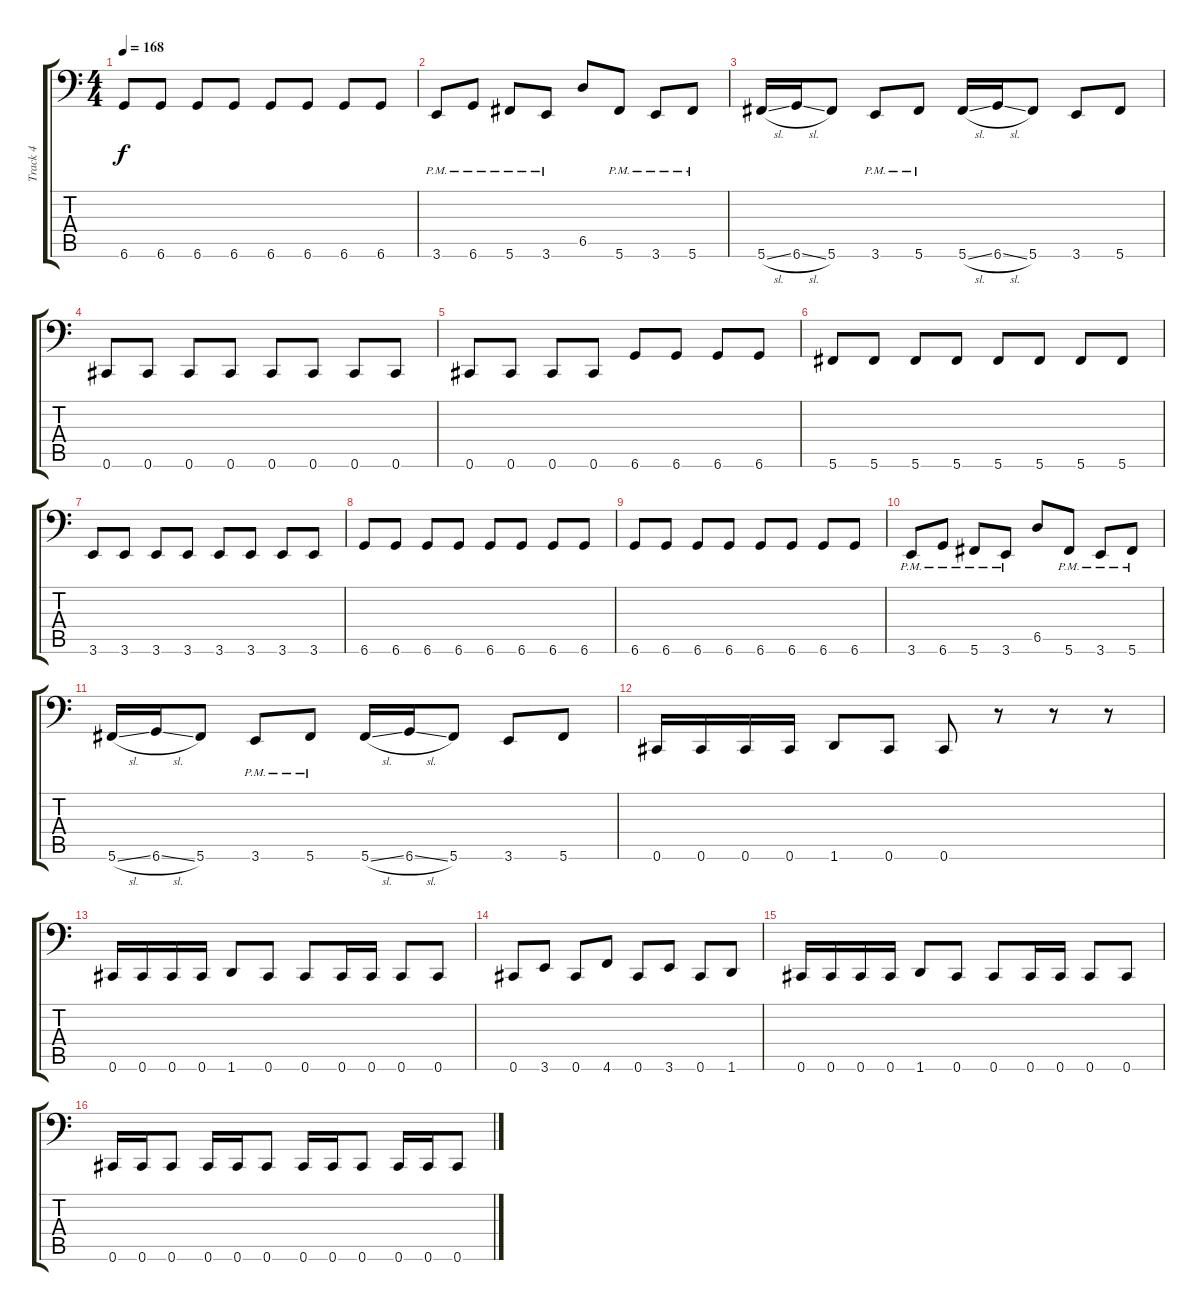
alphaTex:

\track ("Track 4" "Track 4") {instrument electricbasspick}
\staff {score tabs}
\tuning (Eb3 Bb2 Gb2 Db2 Ab1 Db1) {hide}
\ts (4 4)
\tempo 168
\clef f4
\ks c
6.6.8{dy f} 6.6.8 6.6.8 6.6.8 6.6.8 6.6.8 6.6.8 6.6.8 |
3.6{pm}.8 6.6{pm}.8 5.6{pm}.8 3.6{pm}.8 6.5.8 5.6{pm}.8 3.6{pm}.8 5.6{pm}.8 |
5.6{sl}.16 6.6{sl}.16 5.6.8 3.6{pm}.8 5.6{pm}.8 5.6{sl}.16 6.6{sl}.16 5.6.8 3.6.8 5.6.8 |
0.6.8 0.6.8 0.6.8 0.6.8 0.6.8 0.6.8 0.6.8 0.6.8 |
0.6.8 0.6.8 0.6.8 0.6.8 6.6.8 6.6.8 6.6.8 6.6.8 |
5.6.8 5.6.8 5.6.8 5.6.8 5.6.8 5.6.8 5.6.8 5.6.8 |
3.6.8 3.6.8 3.6.8 3.6.8 3.6.8 3.6.8 3.6.8 3.6.8 |
6.6.8 6.6.8 6.6.8 6.6.8 6.6.8 6.6.8 6.6.8 6.6.8 |
6.6.8 6.6.8 6.6.8 6.6.8 6.6.8 6.6.8 6.6.8 6.6.8 |
3.6{pm}.8 6.6{pm}.8 5.6{pm}.8 3.6{pm}.8 6.5.8 5.6{pm}.8 3.6{pm}.8 5.6{pm}.8 |
5.6{sl}.16 6.6{sl}.16 5.6.8 3.6{pm}.8 5.6{pm}.8 5.6{sl}.16 6.6{sl}.16 5.6.8 3.6.8 5.6.8 |
0.6.16 0.6.16 0.6.16 0.6.16 1.6.8 0.6.8 0.6.8 r.8 r.8 r.8 |
0.6.16 0.6.16 0.6.16 0.6.16 1.6.8 0.6.8 0.6.8 0.6.16 0.6.16 0.6.8 0.6.8 |
0.6.8 3.6.8 0.6.8 4.6.8 0.6.8 3.6.8 0.6.8 1.6.8 |
0.6.16 0.6.16 0.6.16 0.6.16 1.6.8 0.6.8 0.6.8 0.6.16 0.6.16 0.6.8 0.6.8 |
0.6.16 0.6.16 0.6.8 0.6.16 0.6.16 0.6.8 0.6.16 0.6.16 0.6.8 0.6.16 0.6.16 0.6.8
